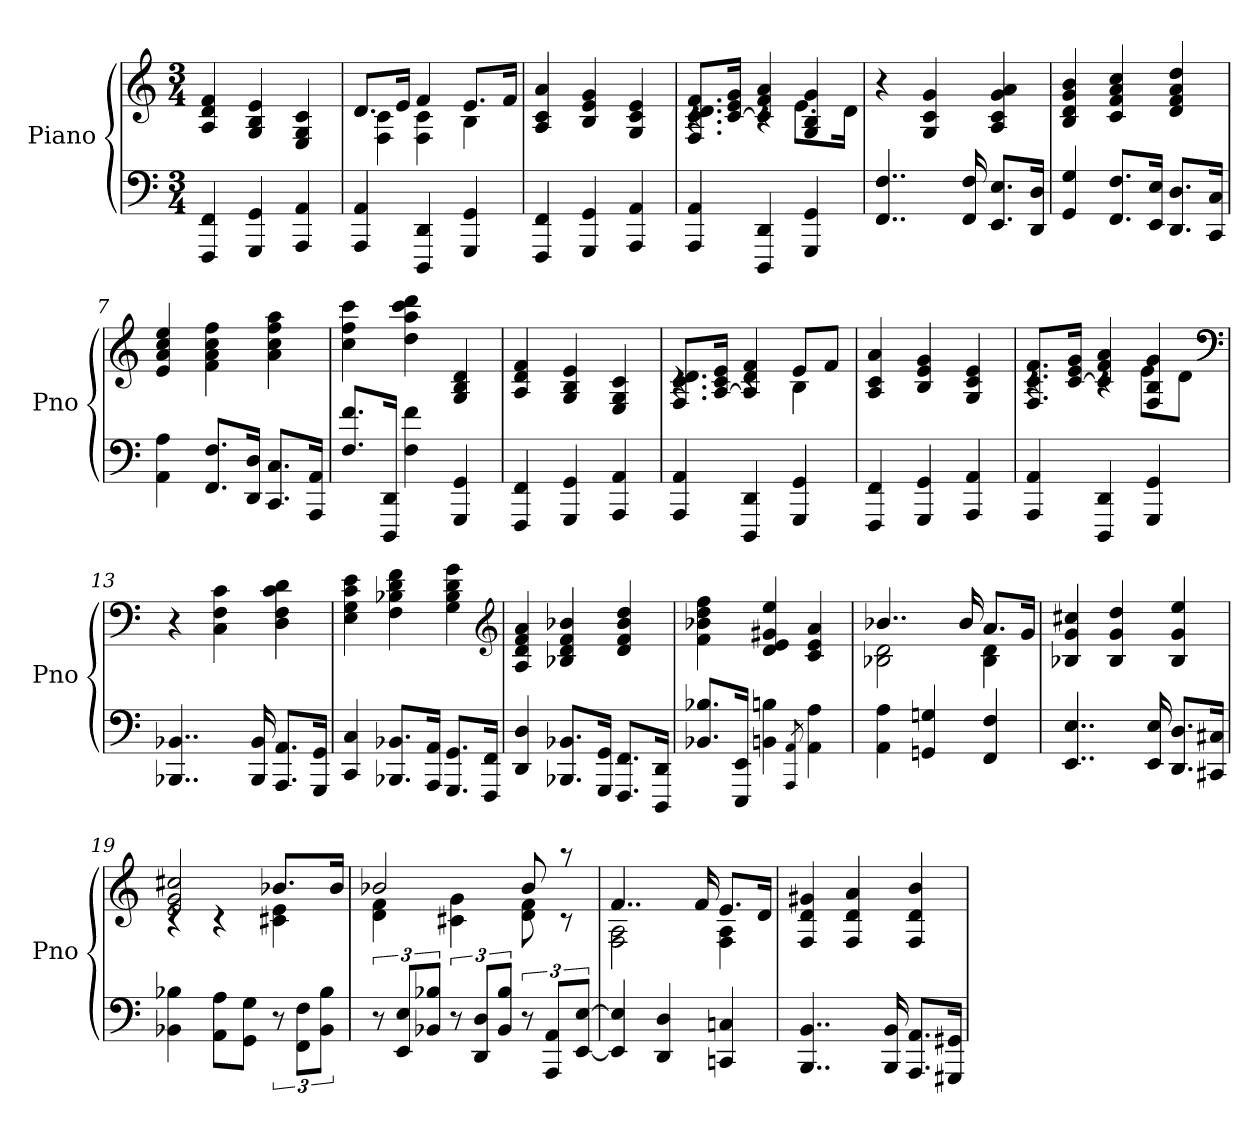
**kern	**kern
*part1	*part1
*staff2	*staff1
*I"Piano	*
*I'Pno	*
*clefF4	*clefG2
*k[]	*k[]
*C:	*C:
*M3/4	*M3/4
=1	=1
4FFF 4FF	4A 4d 4f
4GGG 4GG	4G 4B 4e
4AAA 4AA	4E 4G 4c
=2	=2
*	*^
4AAA 4AA	8.dL	4F 4c
.	16eJk	.
4DDD 4DD	4f	4F 4c
4GGG 4GG	8.eL	4B
.	16fJk	.
*	*v	*v
=3	=3
4FFF 4FF	4A 4c 4a
4GGG 4GG	4B 4e 4g
4AAA 4AA	4G 4c 4e
=4	=4
*	*^
4AAA 4AA	8.F 8.c 8.d 8.fL	4rc
.	[16c 16e 16gJk	.
4DDD 4DD	4c] 4f 4a	4rc
4GGG 4GG	4G 4B 4g	8.eL
.	.	16dJk
*	*v	*v
=5	=5
4..FF 4..F	4r
.	4G 4c 4g
16FF 16F	.
8.EE 8.EL	4A 4c 4g 4a
16DD 16DJk	.
=6	=6
4GG 4G	4B 4d 4g 4b
8.FF 8.FL	4c 4f 4a 4cc
16EE 16EJk	.
8.DD 8.DL	4d 4f 4a 4dd
16CC 16CJk	.
=7	=7
4AA 4A	4e 4a 4cc 4ee
8.FF 8.FL	4f 4a 4cc 4ff
16DD 16DJk	.
8.CC 8.CL	4a 4cc 4ff 4aa
16AAA 16AAJk	.
=8	=8
8.F 8.fL	4cc 4ff 4ccc
16DDD 16DDJk	.
4F 4f	4dd 4aa 4ccc 4ddd
4GGG 4GG	4G 4B 4d
=9	=9
4FFF 4FF	4A 4d 4f
4GGG 4GG	4G 4B 4e
4AAA 4AA	4E 4G 4c
=10	=10
*	*^
4AAA 4AA	8.F 8.c 8.dL	4rc
.	[16A 16c 16eJk	.
4DDD 4DD	4A] 4d 4f	4rc
4GGG 4GG	8eL	4B
.	8fJ	.
*	*v	*v
=11	=11
4FFF 4FF	4A 4c 4a
4GGG 4GG	4B 4e 4g
4AAA 4AA	4G 4c 4e
=12	=12
*	*^
4AAA 4AA	8.F 8.c 8.fL	4rc
.	[16c 16e 16gJk	.
4DDD 4DD	4c] 4f 4a	4rc
4GGG 4GG	4F 4B 4g	8eL
.	.	8dJ
*	*v	*v
*	*clefF4
=13	=13
4..BBB-X 4..BB-X	4r
.	4C 4F 4c
16BBB- 16BB-	.
8.AAA 8.AAL	4D 4F 4c 4d
16GGG 16GGJk	.
=14	=14
4CC 4C	4E 4G 4c 4e
8.BBB-X 8.BB-XL	4F 4B-X 4d 4f
16AAA 16AAJk	.
8.GGG 8.GGL	4G 4B- 4d 4g
16FFF 16FFJk	.
*	*clefG2
=15	=15
4DD 4D	4A 4d 4f 4a
8.BBB-X 8.BB-XL	4B-X 4d 4f 4b-X
16GGG 16GGJk	.
8.FFF 8.FFL	4d 4f 4b- 4dd
16DDD 16DDJk	.
=16	=16
8.BB-X 8.B-XL	4f 4b-X 4dd 4ff
16EEE 16EEJk	.
4BBn 4Bn	4d 4e 4g#X 4ee
8qAAA/ 8qAA/	.
4AA 4A	4c 4e 4a
=17	=17
*	*^
4AA 4A	4..b-X	2B-X 2d
4GGn 4Gn	.	.
.	16b-	.
4FF 4F	8.aL	4B- 4d
.	16gJk	.
*	*v	*v
=18	=18
4..EE 4..E	4B-X 4g 4cc#X
.	4B- 4g 4dd
16EE 16E	.
8.DD 8.DL	4B- 4g 4ee
16CC#X 16C#XJk	.
=19	=19
*	*^
4BB-X 4B-X	2e 2g 2cc#X	4rc
8AA 8AL	.	4rc
8GG 8GJ	.	.
12r	8.b-XL	4c#X 4e
12FF 12FL	.	.
12BB- 12B-J	.	.
.	16b-Jk	.
=20	=20	=20
12r	2b-X	4d 4f
12EE 12EL	.	.
12BB-X 12B-XJ	.	.
12r	.	4c#X 4g
12DD 12DL	.	.
12BB- 12B-J	.	.
12r	8b-	8d 8f
12AAA 12AAL	.	.
.	8raa	8rc
[12EE [12EJ	.	.
=21	=21	=21
4EE] 4E]	4..f	2F 2A
4DD 4D	.	.
.	16f	.
4CCn 4Cn	8.eL	4F 4A
.	16dJk	.
*	*v	*v
=22	=22
4..BBB 4..BB	4F 4d 4g#X
.	4F 4d 4a
16BBB 16BB	.
8.AAA 8.AAL	4F 4d 4b
16GGG#X 16GG#XJk	.
=	=
*-	*-
